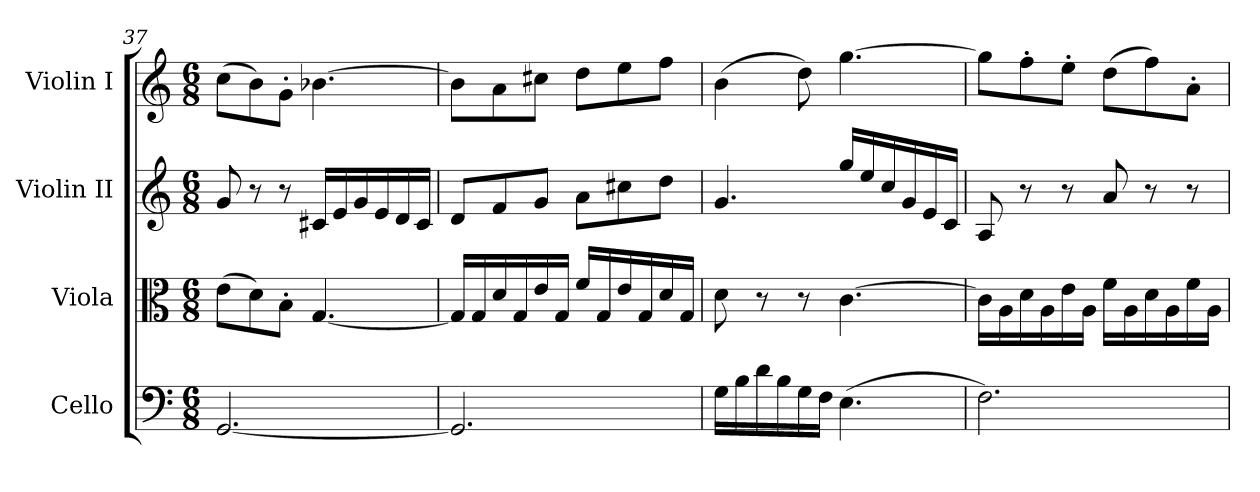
**kern	**kern	**kern	**kern
*part4	*part3	*part2	*part1
*staff4	*staff3	*staff2	*staff1
*I"Cello	*I"Viola	*I"Violin II	*I"Violin I
*	*I'Vla	*I'Vln	*I'Vln
*clefF4	*clefC3	*clefG2	*clefG2
*k[]	*k[]	*k[]	*k[]
*M6/8	*M6/8	*M6/8	*M6/8
=37	=37	=37	=37
[2.GG/	(>8e\L	8g/	(>8cc\L
.	8d\)	8r	8b\)
.	8B'\J	8r	8g'\J
.	[4.G/	16c#X/LL	[4.b-X\
.	.	16e/	.
.	.	16g/	.
.	.	16e/	.
.	.	16d/	.
.	.	16c#/JJ	.
=38	=38	=38	=38
2.GG/]	16G/LL]	8d/L	8b-\L]
.	16G/	.	.
.	16d/	8f/	8a\
.	16G/	.	.
.	16e/	8g/J	8cc#X\J
.	16G/JJ	.	.
.	16f/LL	8a\L	8dd\L
.	16G/	.	.
.	16e/	8cc#X\	8ee\
.	16G/	.	.
.	16d/	8dd\J	8ff\J
.	16G/JJ	.	.
=39	=39	=39	=39
16G\LL	8d\	4.g/	(>4b\
16B\	.	.	.
16d\	8r	.	.
16B\	.	.	.
16G\	8r	.	8dd\)
16F\JJ	.	.	.
(>4.E\	[4.c\	16gg/LL	[4.gg\
.	.	16ee/	.
.	.	16cc/	.
.	.	16g/	.
.	.	16e/	.
.	.	16c/JJ	.
=40	=40	=40	=40
2.F\)	16c\LL]	8A/	8gg\L]
.	16A\	.	.
.	16d\	8r	8ff'\
.	16A\	.	.
.	16e\	8r	8ee'\J
.	16A\JJ	.	.
.	16f\LL	8a/	(>8dd\L
.	16A\	.	.
.	16d\	8r	8ff\)
.	16A\	.	.
.	16f\	8r	8a'\J
.	16A\JJ	.	.
=	=	=	=
*-	*-	*-	*-
